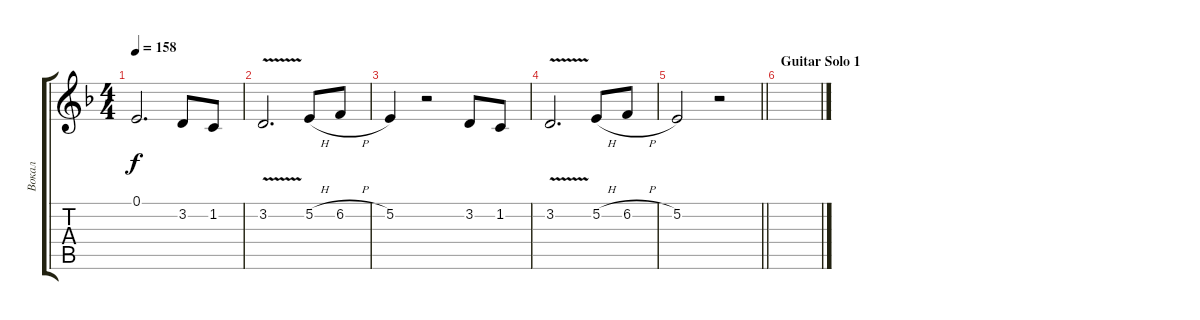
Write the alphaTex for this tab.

\track ("Вокал" "Вокал") {instrument trumpet}
\staff {score tabs}
\tuning (E4 B3 G3 D3 A2 E2) {hide}
\ts (4 4)
\tempo 158
\clef g2
\ks dminor
0.1{t}.2{d dy f} 3.2.8 1.2.8 |
3.2{v}.2{d} 5.2{h}.8 6.2{h}.8 |
5.2.4 r.2 3.2.8 1.2.8 |
3.2{v}.2{d} 5.2{h}.8 6.2{h}.8 |
\barLineRight lightlight
5.2.2 r.2 |
\section ("" "Guitar Solo 1")
